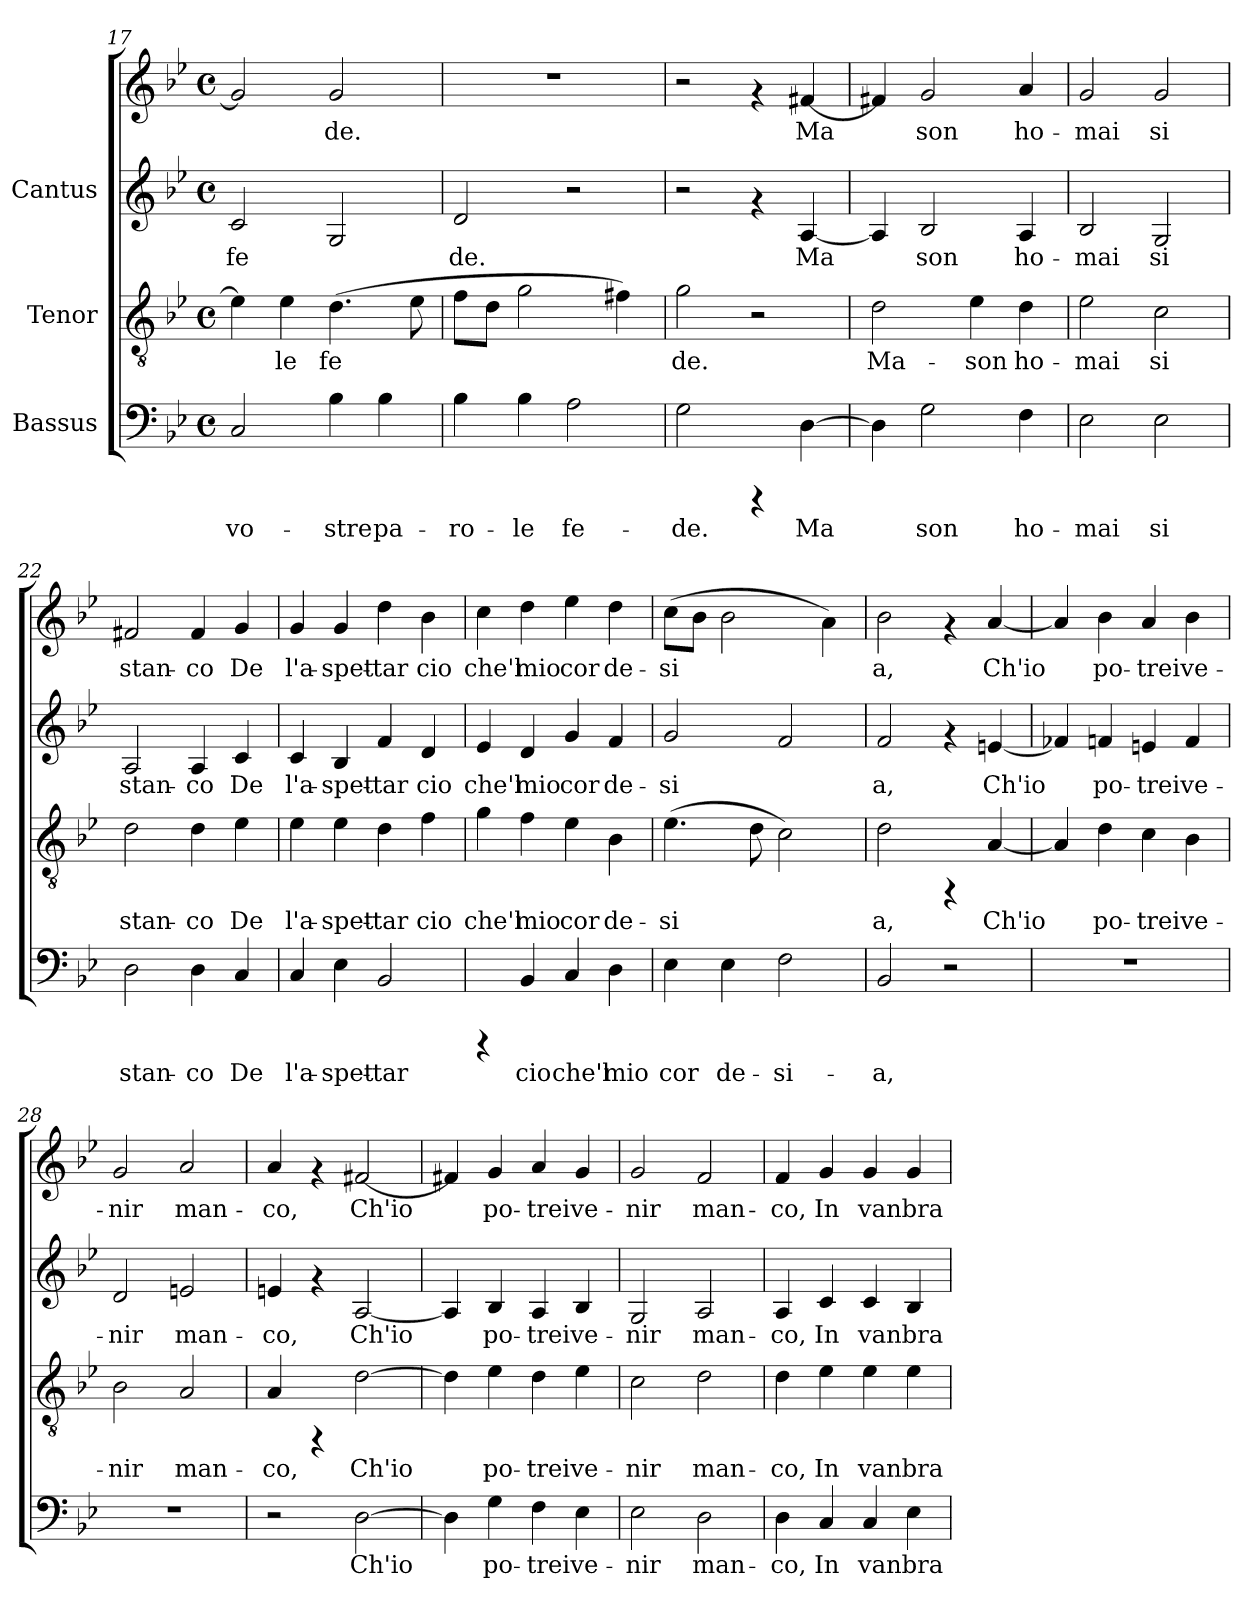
**kern	**text	**kern	**text	**kern	**text	**kern	**text
*part3	*part3	*part2	*part2	*part1	*part1	*part1	*part1
*staff4	*staff4	*staff3	*staff3	*staff2	*staff2	*staff1	*staff1
*I"Bassus	*	*I"Tenor	*	*I"Cantus	*	*	*
!!LO:PB:g=z
*clefF4	*	*clefGv2	*	*clefG2	*	*clefG2	*
*k[b-e-]	*	*k[b-e-]	*	*k[b-e-]	*	*k[b-e-]	*
*B-:	*	*B-:	*	*B-:	*	*B-:	*
*M4/4	*	*M4/4	*	*M4/4	*	*M4/4	*
*met(c)	*	*met(c)	*	*met(c)	*	*met(c)	*
=17	=17	=17	=17	=17	=17	=17	=17
!	!LO:LY:b:cj	!	!LO:LY:b:cj	!	!LO:LY:b:cj	!	!LO:LY:b:cj
2C/	vo-	4e-\]	-	2c/	fe-	2g/]	.
!	!	!	!LO:LY:b:cj	!	!	!	!
.	.	4e-\	le	.	.	.	.
!	!LO:LY:b:cj	!	!LO:LY:b:cj	!	!LO:LY:b:cj	!	!LO:LY:b:cj
4B-\	-stre	(>4.d\	fe-	2G/	--	2g/	de.
!	!LO:LY:b:cj	!	!	!	!	!	!
4B-\	pa-	.	.	.	.	.	.
!	!	!	!LO:LY:b:cj	!	!	!	!
.	.	8e-\	--	.	.	.	.
=18	=18	=18	=18	=18	=18	=18	=18
!	!LO:LY:b:cj	!	!	!	!LO:LY:b:cj	!	!
4B-\	-ro-	8f\L	.	2d/	-de.	1r	.
.	.	8d\J	.	.	.	.	.
!	!LO:LY:b:cj	!	!	!	!	!	!
4B-\	-le	2g\	.	.	.	.	.
!	!LO:LY:b:cj	!	!	!	!	!	!
2A\	fe-	.	.	2r	.	.	.
.	.	4f#X\)	.	.	.	.	.
=19	=19	=19	=19	=19	=19	=19	=19
!	!LO:LY:b:cj	!	!LO:LY:b:cj	!	!	!	!
2G\	-de.	2g\	-de.	2r	.	2r	.
4rCCC	.	2r	.	4rf	.	4rf	.
!	!LO:LY:b:cj	!	!	!	!LO:LY:b:cj	!	!LO:LY:b:cj
[>4D\	Ma-	.	.	[<4A/	-Ma-	[<4f#X/	Ma-
=20	=20	=20	=20	=20	=20	=20	=20
!	!LO:LY:b:cj	!	!LO:LY:b:cj	!	!LO:LY:b:cj	!	!LO:LY:b:cj
4D\]	-	2d\	Ma-	4A/]	-	4f#X/]	-
!	!LO:LY:b:cj	!	!	!	!LO:LY:b:cj	!	!LO:LY:b:cj
2G\	son	.	.	2B-/	son	2g/	son
!	!	!	!LO:LY:b:cj	!	!	!	!
.	.	4e-\	-son	.	.	.	.
!	!LO:LY:b:cj	!	!LO:LY:b:cj	!	!LO:LY:b:cj	!	!LO:LY:b:cj
4F\	ho-	4d\	ho-	4A/	ho-	4a/	ho-
=21	=21	=21	=21	=21	=21	=21	=21
!	!LO:LY:b:cj	!	!LO:LY:b:cj	!	!LO:LY:b:cj	!	!LO:LY:b:cj
2E-\	-mai	2e-\	-mai	2B-/	mai	2g/	-mai
!	!LO:LY:b:cj	!	!LO:LY:b:cj	!	!LO:LY:b:cj	!	!LO:LY:b:cj
2E-\	si	2c\	si	2G/	si	2g/	si
=22	=22	=22	=22	=22	=22	=22	=22
!	!LO:LY:b:cj	!	!LO:LY:b:cj	!	!LO:LY:b:cj	!	!LO:LY:b:cj
2D\	stan-	2d\	stan-	2A/	stan-	2f#X/	stan-
!	!LO:LY:b:cj	!	!LO:LY:b:cj	!	!LO:LY:b:cj	!	!LO:LY:b:cj
4D\	-co	4d\	-co	4A/	-co	4f#/	-co
!	!LO:LY:b:cj	!	!LO:LY:b:cj	!	!LO:LY:b:cj	!	!LO:LY:b:cj
4C/	De	4e-\	De	4c/	De	4g/	De
!!LO:LB:g=z
=23	=23	=23	=23	=23	=23	=23	=23
!	!LO:LY:b:cj	!	!LO:LY:b:cj	!	!LO:LY:b:cj	!	!LO:LY:b:cj
4C/	l'a-	4e-\	l'a-	4c/	l'a-	4g/	l'a-
!	!LO:LY:b:cj	!	!LO:LY:b:cj	!	!LO:LY:b:cj	!	!LO:LY:b:cj
4E-\	-spet-	4e-\	-spet-	4B-/	-spet-	4g/	-spet-
!	!LO:LY:b:cj	!	!LO:LY:b:cj	!	!LO:LY:b:cj	!	!LO:LY:b:cj
2BB-/	-tar	4d\	-tar	4f/	-tar	4dd\	-tar
!	!	!	!LO:LY:b:cj	!	!LO:LY:b:cj	!	!LO:LY:b:cj
.	.	4f\	cio	4d/	cio	4b-\	cio
=24	=24	=24	=24	=24	=24	=24	=24
!	!	!	!LO:LY:b:cj	!	!LO:LY:b:cj	!	!LO:LY:b:cj
4rCCC	.	4g\	che'l	4e-/	-che'l	4cc\	che'l
!	!LO:LY:b:cj	!	!LO:LY:b:cj	!	!LO:LY:b:cj	!	!LO:LY:b:cj
4BB-/	cio	4f\	mio	4d/	mio	4dd\	mio
!	!LO:LY:b:cj	!	!LO:LY:b:cj	!	!LO:LY:b:cj	!	!LO:LY:b:cj
4C/	che'l	4e-\	cor	4g/	cor	4ee-\	cor
!	!LO:LY:b:cj	!	!LO:LY:b:cj	!	!LO:LY:b:cj	!	!LO:LY:b:cj
4D\	mio	4B-\	de-	4f/	de-	4dd\	de-
=25	=25	=25	=25	=25	=25	=25	=25
!	!LO:LY:b:cj	!	!LO:LY:b:cj	!	!LO:LY:b:cj	!	!LO:LY:b:cj
4E-\	cor	(>4.e-\	-si-	2g/	-si-	(>8cc\L	-si-
!	!	!	!	!	!	!	!LO:LY:b:cj
.	.	.	.	.	.	8b-\J	--
!	!LO:LY:b:cj	!	!	!	!	!	!LO:LY:b:cj
4E-\	de-	.	.	.	.	2b-\	--
!	!	!	!LO:LY:b:cj	!	!	!	!
.	.	8d\	--	.	.	.	.
!	!LO:LY:b:cj	!	!LO:LY:b:cj	!	!LO:LY:b:cj	!	!
2F\	-si-	2c\)	--	2f/	--	.	.
!	!	!	!	!	!	!	!LO:LY:b:cj
.	.	.	.	.	.	4a\)	--
=26	=26	=26	=26	=26	=26	=26	=26
!	!LO:LY:b:cj	!	!LO:LY:b:cj	!	!LO:LY:b:cj	!	!LO:LY:b:cj
2BB-/	-a,	2d\	-a,	2f/	a,	2b-\	-a,
2r	.	4rFF	.	4rf	.	4rf	.
!	!	!	!LO:LY:b:cj	!	!LO:LY:b:cj	!	!LO:LY:b:cj
.	.	[<4A/	Ch'io	[<4en/	Ch'io	[<4a/	Ch'io
=27	=27	=27	=27	=27	=27	=27	=27
!	!	!	!LO:LY:b:cj	!	!LO:LY:b:cj	!	!LO:LY:b:cj
1r	.	4A/]	.	4f-X/]	-	4a/]	.
!	!	!	!LO:LY:b:cj	!	!LO:LY:b:cj	!	!LO:LY:b:cj
.	.	4d\	po-	4fn/	po-	4b-\	po-
!	!	!	!LO:LY:b:cj	!	!LO:LY:b:cj	!	!LO:LY:b:cj
.	.	4c\	-trei	4en/	-trei	4a/	-trei
!	!	!	!LO:LY:b:cj	!	!LO:LY:b:cj	!	!LO:LY:b:cj
.	.	4B-\	ve-	4f/	ve-	4b-\	ve-
!!LO:LB:g=z
=28	=28	=28	=28	=28	=28	=28	=28
!	!	!	!LO:LY:b:cj	!	!LO:LY:b:cj	!	!LO:LY:b:cj
1r	.	2B-\	-nir	2d/	-nir	2g/	-nir
!	!	!	!LO:LY:b:cj	!	!LO:LY:b:cj	!	!LO:LY:b:cj
.	.	2A/	man-	2en/	man-	2a/	man-
=29	=29	=29	=29	=29	=29	=29	=29
!	!	!	!LO:LY:b:cj	!	!LO:LY:b:cj	!	!LO:LY:b:cj
2r	.	4A/	-co,	4en/	co,	4a/	-co,
.	.	4rFF	.	4rf	.	4rf	.
!	!LO:LY:b:cj	!	!LO:LY:b:cj	!	!LO:LY:b:cj	!	!LO:LY:b:cj
[>2D\	Ch'io	[>2d\	Ch'io	[<2A/	Ch'io	[<2f#X/	Ch'io
=30	=30	=30	=30	=30	=30	=30	=30
!	!LO:LY:b:cj	!	!LO:LY:b:cj	!	!LO:LY:b:cj	!	!LO:LY:b:cj
4D\]	.	4d\]	.	4A/]	-	4f#X/]	.
!	!LO:LY:b:cj	!	!LO:LY:b:cj	!	!LO:LY:b:cj	!	!LO:LY:b:cj
4G\	po-	4e-\	po-	4B-/	po-	4g/	po-
!	!LO:LY:b:cj	!	!LO:LY:b:cj	!	!LO:LY:b:cj	!	!LO:LY:b:cj
4F\	-trei	4d\	-trei	4A/	-trei	4a/	-trei
!	!LO:LY:b:cj	!	!LO:LY:b:cj	!	!LO:LY:b:cj	!	!LO:LY:b:cj
4E-\	ve-	4e-\	ve-	4B-/	ve-	4g/	ve-
=31	=31	=31	=31	=31	=31	=31	=31
!	!LO:LY:b:cj	!	!LO:LY:b:cj	!	!LO:LY:b:cj	!	!LO:LY:b:cj
2E-\	-nir	2c\	-nir	2G/	-nir	2g/	-nir
!	!LO:LY:b:cj	!	!LO:LY:b:cj	!	!LO:LY:b:cj	!	!LO:LY:b:cj
2D\	man-	2d\	man-	2A/	man-	2f/	man-
=32	=32	=32	=32	=32	=32	=32	=32
!	!LO:LY:b:cj	!	!LO:LY:b:cj	!	!LO:LY:b:cj	!	!LO:LY:b:cj
4D\	-co,	4d\	-co,	4A/	-co,	4f/	-co,
!	!LO:LY:b:cj	!	!LO:LY:b:cj	!	!LO:LY:b:cj	!	!LO:LY:b:cj
4C/	In	4e-\	In	4c/	In	4g/	In
!	!LO:LY:b:cj	!	!LO:LY:b:cj	!	!LO:LY:b:cj	!	!LO:LY:b:cj
4C/	van	4e-\	van	4c/	van	4g/	van
!	!LO:LY:b:cj	!	!LO:LY:b:cj	!	!LO:LY:b:cj	!	!LO:LY:b:cj
4E-\	bra-	4e-\	bra-	4B-/	bra-	4g/	bra-
=	=	=	=	=	=	=	=
*-	*-	*-	*-	*-	*-	*-	*-
